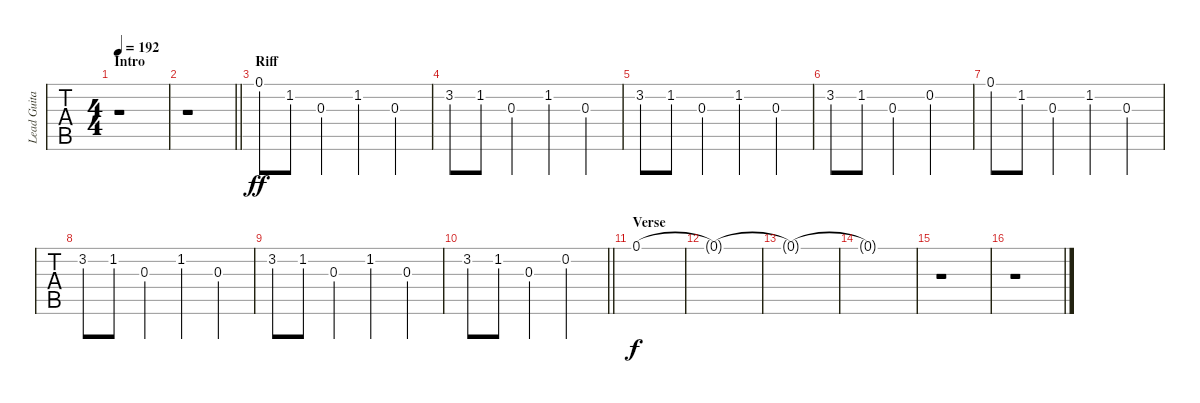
\track ("Lead Guitar" "Lead Guita") {instrument distortionguitar}
\staff {tabs}
\tuning (E4 B3 G3 D3 A2 E2) {hide}
\ts (4 4)
\section ("" "Intro")
\tempo 192
\clef g2
\ks c
r.1{dy ff instrument distortionguitar} |
\barLineRight lightlight
r.1 |
\section ("" "Riff")
0.1.8{beam Down} 1.2.8{beam Down} 0.3.4{beam Down} 1.2.4{beam Down} 0.3.4{beam Down} |
3.2.8 1.2.8 0.3.4{beam Down} 1.2.4 0.3.4{beam Down} |
3.2.8 1.2.8 0.3.4{beam Down} 1.2.4 0.3.4{beam Down} |
3.2.8 1.2.8 0.3.4{beam Down} 0.2.2 |
0.1.8{beam Down} 1.2.8{beam Down} 0.3.4{beam Down} 1.2.4{beam Down} 0.3.4{beam Down} |
3.2.8 1.2.8 0.3.4{beam Down} 1.2.4 0.3.4{beam Down} |
3.2.8 1.2.8 0.3.4{beam Down} 1.2.4 0.3.4{beam Down} |
\barLineRight lightlight
3.2.8 1.2.8 0.3.4{beam Down} 0.2.2 |
\section ("" "Verse")
0.1.1{dy f volume 0} |
0.1{t}.1 |
0.1{t}.1 |
0.1{t}.1 |
r.1{volume 13} |
r.1
